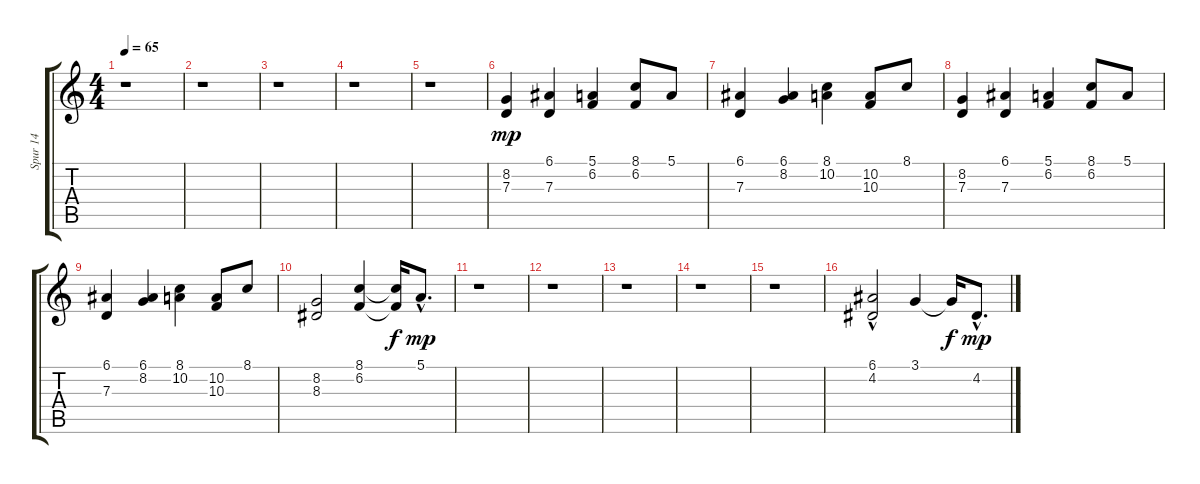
\track ("Spur 14" "Spur 14") {instrument pad7halo}
\staff {score tabs}
\tuning (E4 B3 G3 D3 A2 E2) {hide}
\ts (4 4)
\tempo 65
\clef g2
\ks c
r.1{dy mp instrument pad7halo} |
r.1 |
r.1 |
r.1 |
r.1 |
(8.2 7.3).4 (6.1 7.3).4 (5.1 6.2).4 (8.1 6.2).8 5.1.8 |
(6.1 7.3).4 (6.1 8.2).4 (8.1 10.2).4 (10.2 10.3).8 8.1.8 |
(8.2 7.3).4 (6.1 7.3).4 (5.1 6.2).4 (8.1 6.2).8 5.1.8 |
(6.1 7.3).4 (6.1 8.2).4 (8.1 10.2).4 (10.2 10.3).8 8.1.8 |
(8.2 8.3).2 (8.1 6.2).4 (8.1{t} 6.2{t}).16{dy f} 5.1{hac}.8{d dy mp} |
r.1 |
r.1 |
r.1 |
r.1 |
r.1 |
(6.1{hac} 4.2).2 3.1.4 3.1{t}.16{dy f} 4.2{hac}.8{d dy mp}
